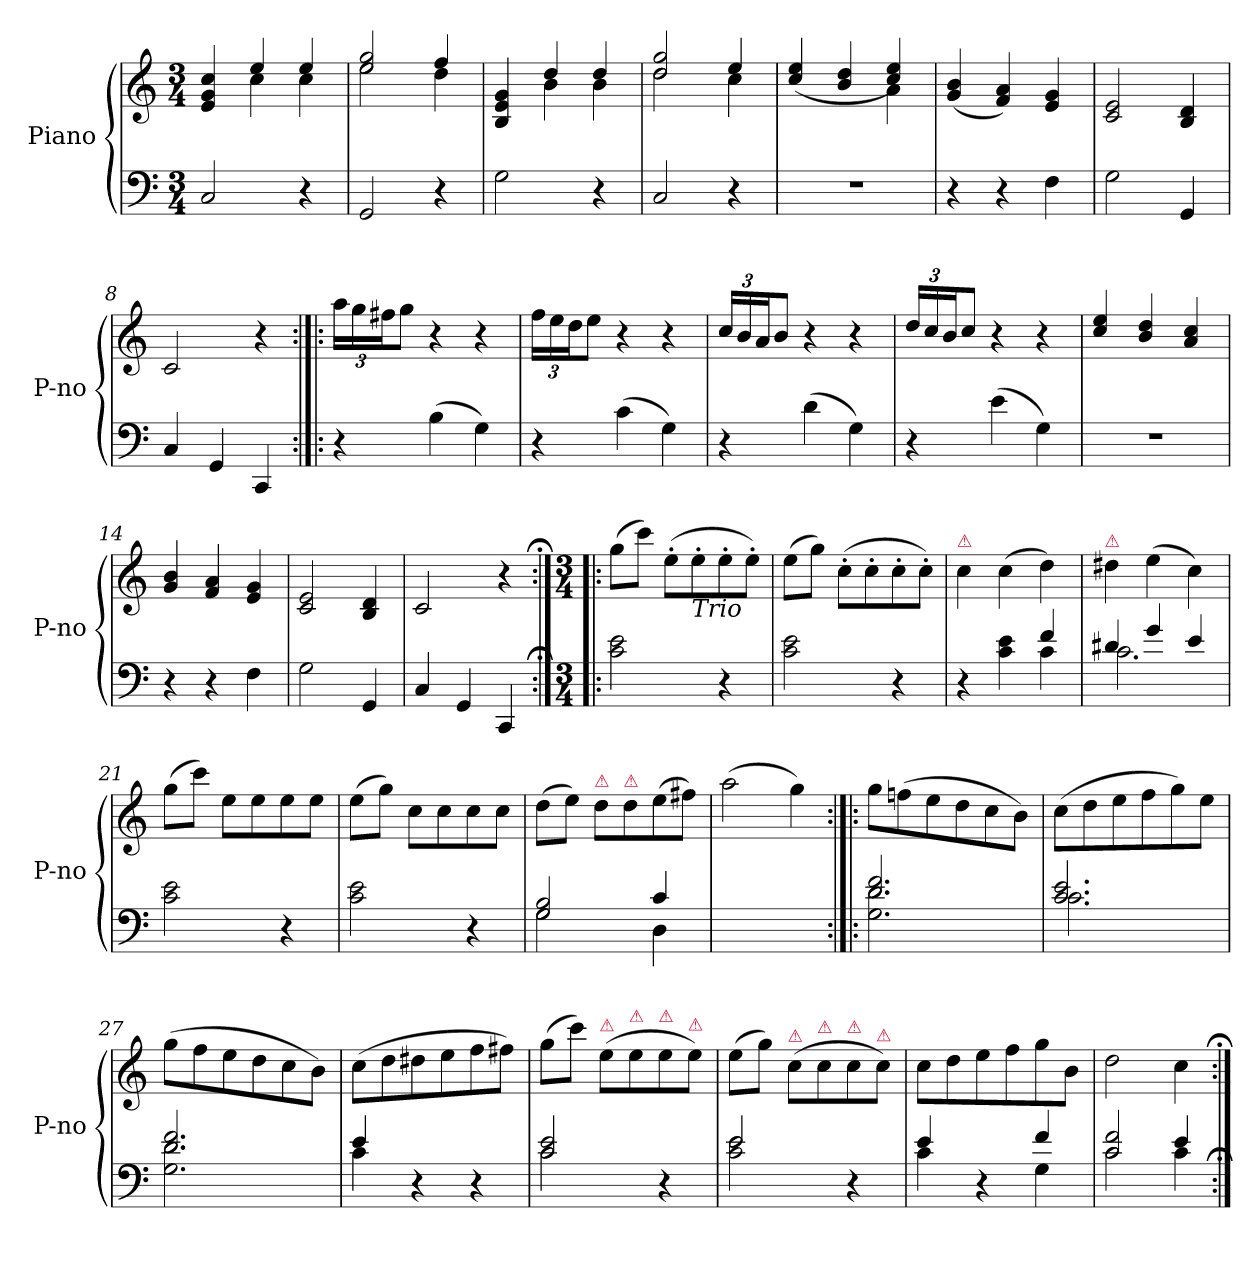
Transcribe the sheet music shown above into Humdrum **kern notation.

**kern	**kern
*part1	*part1
*staff2	*staff1
*I"Piano	*
*I'P-no	*
*clefF4	*clefG2
*k[]	*k[]
*M3/4	*M3/4
=1	=1
*	*^
2C/	4e/ 4g/ 4cc/	4ryy
.	4ee/	4cc\
4r	4ee/	4cc\
=2	=2	=2
2GG/	2ee/ 2gg/	2ee\
4r	4ff/	4dd\
=3	=3	=3
2G\	4B/ 4e/ 4g/	4ryy
.	4dd/	4b\
4r	4dd/	4b\
=4	=4	=4
2C/	2dd/ 2gg/	2dd\
4r	4ee/	4cc\
=5	=5	=5
2.r	(>4cc/ 4ee/	4ryy
.	4b/ 4dd/	4ryy
.	4cc/ 4ee/)	4a\
*	*v	*v
=6	=6
4r	(4g/ 4b/
4r	4f/ 4a/)
4F\	4e/ 4g/
=7	=7
2G\	2c/ 2e/
4GG/	4B/ 4d/
=8	=8
4C/	2c/
4GG/	.
4CC/	4r
=9:|!|:	=9:|!|:
4r	24aa\LL
.	24gg\
.	24ff#X\J
.	8gg\J
(4B\	4r
4G\)	4r
=10	=10
4r	24ff\LL
.	24ee\
.	24dd\J
.	8ee\J
(4c\	4r
4G\)	4r
=11	=11
4r	24cc/LL
.	24b/
.	24a/J
.	8b/J
(4d\	4r
4G\)	4r
=12	=12
4r	24dd/LL
.	24cc/
.	24b/J
.	8cc/J
(4e\	4r
4G\)	4r
=13	=13
2.r	4cc/ 4ee/
.	4b/ 4dd/
.	4a/ 4cc/
=14	=14
4r	4g/ 4b/
4r	4f/ 4a/
4F\	4e/ 4g/
=15	=15
2G\	2c/ 2e/
4GG/	4B/ 4d/
=16	=16
4C/	2c/
4GG/	.
4CC/	4r
=17:|!|:;	=17:|!|:;
*M3/4	*M3/4
2c\ 2e\	(8gg\L
.	8ccc\J)
.	(8ee'\L
!	!LO:TX:b:i:t=Trio
.	8ee'\
4r	8ee'\
.	8ee'\J)
=18	=18
2c\ 2e\	(8ee\L
.	8gg\J)
.	(8cc'\L
.	8cc'\
4r	8cc'\
.	8cc'\J)
=19	=19
*^	*
!	!	!LO:TX:a:color=crimson:t=⚠
4ryy	4r	4cc\
4ryy	4c\ 4e\	(4cc\
4f	4c\	4dd\)
=20	=20	=20
!	!	!LO:TX:a:color=crimson:t=⚠
4d#X/	2.c\	4dd#X\
4g/	.	(4ee\
4e/	.	4cc\)
*v	*v	*
=21	=21
2c\ 2e\	(8gg\L
.	8ccc\J)
.	8ee\L
.	8ee\
4r	8ee\
.	8ee\J
=22	=22
2c\ 2e\	(8ee\L
.	8gg\J)
.	8cc\L
.	8cc\
4r	8cc\
.	8cc\J
=23	=23
*^	*
2G/ 2B/	2G\	(8dd\L
.	.	8ee\J)
!	!	!LO:TX:a:color=crimson:t=⚠
.	.	8dd\L
!	!	!LO:TX:a:color=crimson:t=⚠
.	.	8dd\
4c/	4D\	(8ee\
.	.	8ff#X\J)
*v	*v	*
=24	=24
2.ryy	(2aa\
.	4gg\)
=25:|!|:	=25:|!|:
*^	*
2.d/ 2.f/	2.G\ 2.d\	8gg\L
.	.	(8ffn\
.	.	8ee\
.	.	8dd\
.	.	8cc\
.	.	8b\J)
=26	=26	=26
2.c/ 2.e/	2.c\	(8cc\L
.	.	8dd\
.	.	8ee\
.	.	8ff\
.	.	8gg\)
.	.	8ee\J
=27	=27	=27
2.d/ 2.f/	2.G\ 2.d\	(8gg\L
.	.	8ff\
.	.	8ee\
.	.	8dd\
.	.	8cc\
.	.	8b\J)
=28	=28	=28
4e/	4c\	(8cc\L
.	.	8dd\
4r	2ryy	8dd#X\
.	.	8ee\
4r	.	8ff\
.	.	8ff#X\J)
=29	=29	=29
2c/ 2e/	2c\	(8gg\L
.	.	8ccc\J)
!	!	!LO:TX:a:color=crimson:t=⚠
.	.	(8ee\L
!	!	!LO:TX:a:color=crimson:t=⚠
.	.	8ee\
!	!	!LO:TX:a:color=crimson:t=⚠
4r	4ryy	8ee\
!	!	!LO:TX:a:color=crimson:t=⚠
.	.	8ee\J)
=30	=30	=30
2e/	2c\ 2e\	(8ee\L
.	.	8gg\J)
!	!	!LO:TX:a:color=crimson:t=⚠
.	.	(8cc\L
!	!	!LO:TX:a:color=crimson:t=⚠
.	.	8cc\
!	!	!LO:TX:a:color=crimson:t=⚠
4r	4ryy	8cc\
!	!	!LO:TX:a:color=crimson:t=⚠
.	.	8cc\J)
=31	=31	=31
4e/	4c\	8cc\L
.	.	8dd\
4r	4ryy	8ee\
.	.	8ff\
4f/	4G\	8gg\
.	.	8b\J
=32	=32	=32
2c/ 2f/	2c\	2dd\
4e/	4c\	4cc\
*v	*v	*
=:|!;	=:|!;
*-	*-
